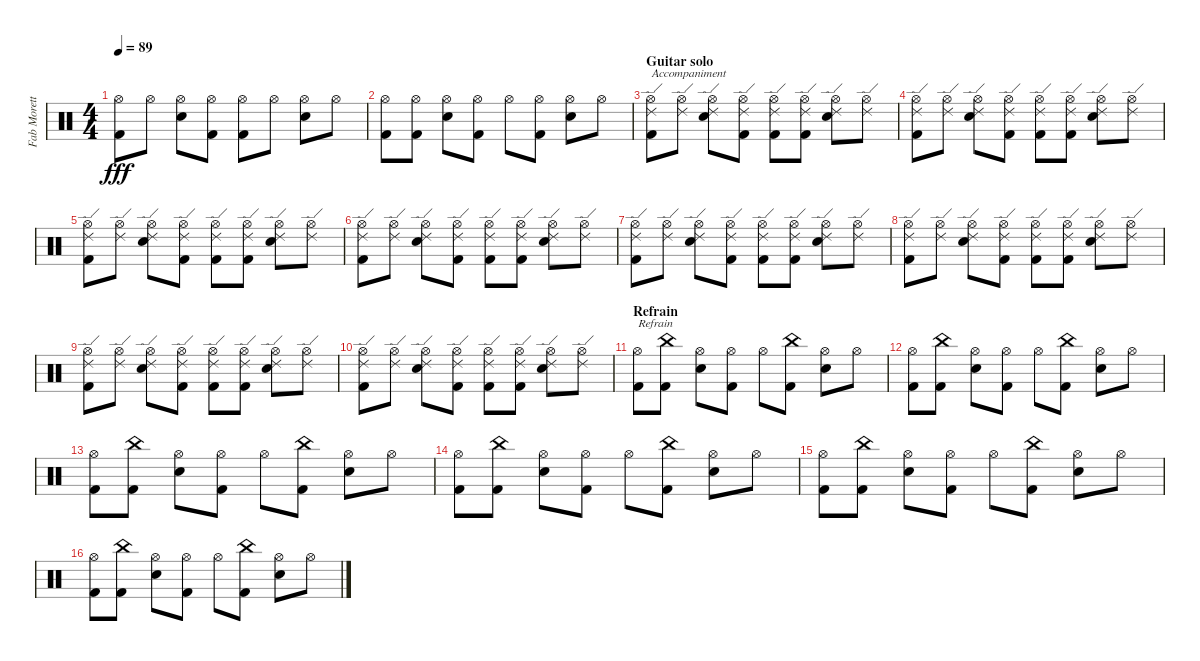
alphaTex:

\track ("Fab Moretti" "Fab Morett") {instrument percussion}
\staff {score}
\articulation defaults
\ts (4 4)
\tempo 89
\clef neutral
\ks c
("Hi-Hat (open)" "Kick (hit) 2").8{dy fff} "Hi-Hat (open)".8 ("Hi-Hat (open)" "Snare (hit) 2").8 ("Hi-Hat (open)" "Kick (hit) 2").8 ("Hi-Hat (open)" "Kick (hit) 2").8 "Hi-Hat (open)".8 ("Hi-Hat (open)" "Snare (hit) 2").8 "Hi-Hat (open)".8 |
("Hi-Hat (open)" "Kick (hit) 2").8 ("Hi-Hat (open)" "Kick (hit) 2").8 ("Hi-Hat (open)" "Snare (hit) 2").8 ("Hi-Hat (open)" "Kick (hit) 2").8 "Hi-Hat (open)".8 ("Hi-Hat (open)" "Kick (hit) 2").8 ("Hi-Hat (open)" "Snare (hit) 2").8 "Hi-Hat (open)".8 |
\section ("" "Guitar solo")
("Hi-Hat (open)" "Kick (hit) 2" "Ride (edge) 2").8{txt "Accompaniment"} ("Hi-Hat (open)" "Ride (edge) 2").8 ("Hi-Hat (open)" "Snare (hit) 2" "Ride (edge) 2").8 ("Hi-Hat (open)" "Kick (hit) 2" "Ride (edge) 2").8 ("Hi-Hat (open)" "Kick (hit) 2" "Ride (edge) 2").8 ("Hi-Hat (open)" "Kick (hit) 2" "Ride (edge) 2").8 ("Hi-Hat (open)" "Snare (hit) 2" "Ride (edge) 2").8 ("Hi-Hat (open)" "Ride (edge) 2").8 |
("Hi-Hat (open)" "Kick (hit) 2" "Ride (edge) 2").8 ("Hi-Hat (open)" "Ride (edge) 2").8 ("Hi-Hat (open)" "Snare (hit) 2" "Ride (edge) 2").8 ("Hi-Hat (open)" "Kick (hit) 2" "Ride (edge) 2").8 ("Hi-Hat (open)" "Kick (hit) 2" "Ride (edge) 2").8 ("Hi-Hat (open)" "Kick (hit) 2" "Ride (edge) 2").8 ("Hi-Hat (open)" "Snare (hit) 2" "Ride (edge) 2").8 ("Hi-Hat (open)" "Ride (edge) 2").8 |
("Hi-Hat (open)" "Kick (hit) 2" "Ride (edge) 2").8 ("Hi-Hat (open)" "Ride (edge) 2").8 ("Hi-Hat (open)" "Snare (hit) 2" "Ride (edge) 2").8 ("Hi-Hat (open)" "Kick (hit) 2" "Ride (edge) 2").8 ("Hi-Hat (open)" "Kick (hit) 2" "Ride (edge) 2").8 ("Hi-Hat (open)" "Kick (hit) 2" "Ride (edge) 2").8 ("Hi-Hat (open)" "Snare (hit) 2" "Ride (edge) 2").8 ("Hi-Hat (open)" "Ride (edge) 2").8 |
("Hi-Hat (open)" "Kick (hit) 2" "Ride (edge) 2").8 ("Hi-Hat (open)" "Ride (edge) 2").8 ("Hi-Hat (open)" "Snare (hit) 2" "Ride (edge) 2").8 ("Hi-Hat (open)" "Kick (hit) 2" "Ride (edge) 2").8 ("Hi-Hat (open)" "Kick (hit) 2" "Ride (edge) 2").8 ("Hi-Hat (open)" "Kick (hit) 2" "Ride (edge) 2").8 ("Hi-Hat (open)" "Snare (hit) 2" "Ride (edge) 2").8 ("Hi-Hat (open)" "Ride (edge) 2").8 |
("Hi-Hat (open)" "Kick (hit) 2" "Ride (edge) 2").8 ("Hi-Hat (open)" "Ride (edge) 2").8 ("Hi-Hat (open)" "Snare (hit) 2" "Ride (edge) 2").8 ("Hi-Hat (open)" "Kick (hit) 2" "Ride (edge) 2").8 ("Hi-Hat (open)" "Kick (hit) 2" "Ride (edge) 2").8 ("Hi-Hat (open)" "Kick (hit) 2" "Ride (edge) 2").8 ("Hi-Hat (open)" "Snare (hit) 2" "Ride (edge) 2").8 ("Hi-Hat (open)" "Ride (edge) 2").8 |
("Hi-Hat (open)" "Kick (hit) 2" "Ride (edge) 2").8 ("Hi-Hat (open)" "Ride (edge) 2").8 ("Hi-Hat (open)" "Snare (hit) 2" "Ride (edge) 2").8 ("Hi-Hat (open)" "Kick (hit) 2" "Ride (edge) 2").8 ("Hi-Hat (open)" "Kick (hit) 2" "Ride (edge) 2").8 ("Hi-Hat (open)" "Kick (hit) 2" "Ride (edge) 2").8 ("Hi-Hat (open)" "Snare (hit) 2" "Ride (edge) 2").8 ("Hi-Hat (open)" "Ride (edge) 2").8 |
("Hi-Hat (open)" "Kick (hit) 2" "Ride (edge) 2").8 ("Hi-Hat (open)" "Ride (edge) 2").8 ("Hi-Hat (open)" "Snare (hit) 2" "Ride (edge) 2").8 ("Hi-Hat (open)" "Kick (hit) 2" "Ride (edge) 2").8 ("Hi-Hat (open)" "Kick (hit) 2" "Ride (edge) 2").8 ("Hi-Hat (open)" "Kick (hit) 2" "Ride (edge) 2").8 ("Hi-Hat (open)" "Snare (hit) 2" "Ride (edge) 2").8 ("Hi-Hat (open)" "Ride (edge) 2").8 |
("Hi-Hat (open)" "Kick (hit) 2" "Ride (edge) 2").8 ("Hi-Hat (open)" "Ride (edge) 2").8 ("Hi-Hat (open)" "Snare (hit) 2" "Ride (edge) 2").8 ("Hi-Hat (open)" "Kick (hit) 2" "Ride (edge) 2").8 ("Hi-Hat (open)" "Kick (hit) 2" "Ride (edge) 2").8 ("Hi-Hat (open)" "Kick (hit) 2" "Ride (edge) 2").8 ("Hi-Hat (open)" "Snare (hit) 2" "Ride (edge) 2").8 ("Hi-Hat (open)" "Ride (edge) 2").8 |
\section ("" "Refrain")
("Hi-Hat (open)" "Kick (hit) 2").8{txt "Refrain"} ("China (hit)" "Kick (hit) 2").8 ("Hi-Hat (open)" "Snare (hit) 2").8 ("Hi-Hat (open)" "Kick (hit) 2").8 "Hi-Hat (open)".8 ("China (hit)" "Kick (hit) 2").8 ("Hi-Hat (open)" "Snare (hit) 2").8 "Hi-Hat (open)".8 |
("Hi-Hat (open)" "Kick (hit) 2").8 ("China (hit)" "Kick (hit) 2").8 ("Hi-Hat (open)" "Snare (hit) 2").8 ("Hi-Hat (open)" "Kick (hit) 2").8 "Hi-Hat (open)".8 ("China (hit)" "Kick (hit) 2").8 ("Hi-Hat (open)" "Snare (hit) 2").8 "Hi-Hat (open)".8 |
("Hi-Hat (open)" "Kick (hit) 2").8 ("China (hit)" "Kick (hit) 2").8 ("Hi-Hat (open)" "Snare (hit) 2").8 ("Hi-Hat (open)" "Kick (hit) 2").8 "Hi-Hat (open)".8 ("China (hit)" "Kick (hit) 2").8 ("Hi-Hat (open)" "Snare (hit) 2").8 "Hi-Hat (open)".8 |
("Hi-Hat (open)" "Kick (hit) 2").8 ("China (hit)" "Kick (hit) 2").8 ("Hi-Hat (open)" "Snare (hit) 2").8 ("Hi-Hat (open)" "Kick (hit) 2").8 "Hi-Hat (open)".8 ("China (hit)" "Kick (hit) 2").8 ("Hi-Hat (open)" "Snare (hit) 2").8 "Hi-Hat (open)".8 |
("Hi-Hat (open)" "Kick (hit) 2").8 ("China (hit)" "Kick (hit) 2").8 ("Hi-Hat (open)" "Snare (hit) 2").8 ("Hi-Hat (open)" "Kick (hit) 2").8 "Hi-Hat (open)".8 ("China (hit)" "Kick (hit) 2").8 ("Hi-Hat (open)" "Snare (hit) 2").8 "Hi-Hat (open)".8 |
("Hi-Hat (open)" "Kick (hit) 2").8 ("China (hit)" "Kick (hit) 2").8 ("Hi-Hat (open)" "Snare (hit) 2").8 ("Hi-Hat (open)" "Kick (hit) 2").8 "Hi-Hat (open)".8 ("China (hit)" "Kick (hit) 2").8 ("Hi-Hat (open)" "Snare (hit) 2").8 "Hi-Hat (open)".8
